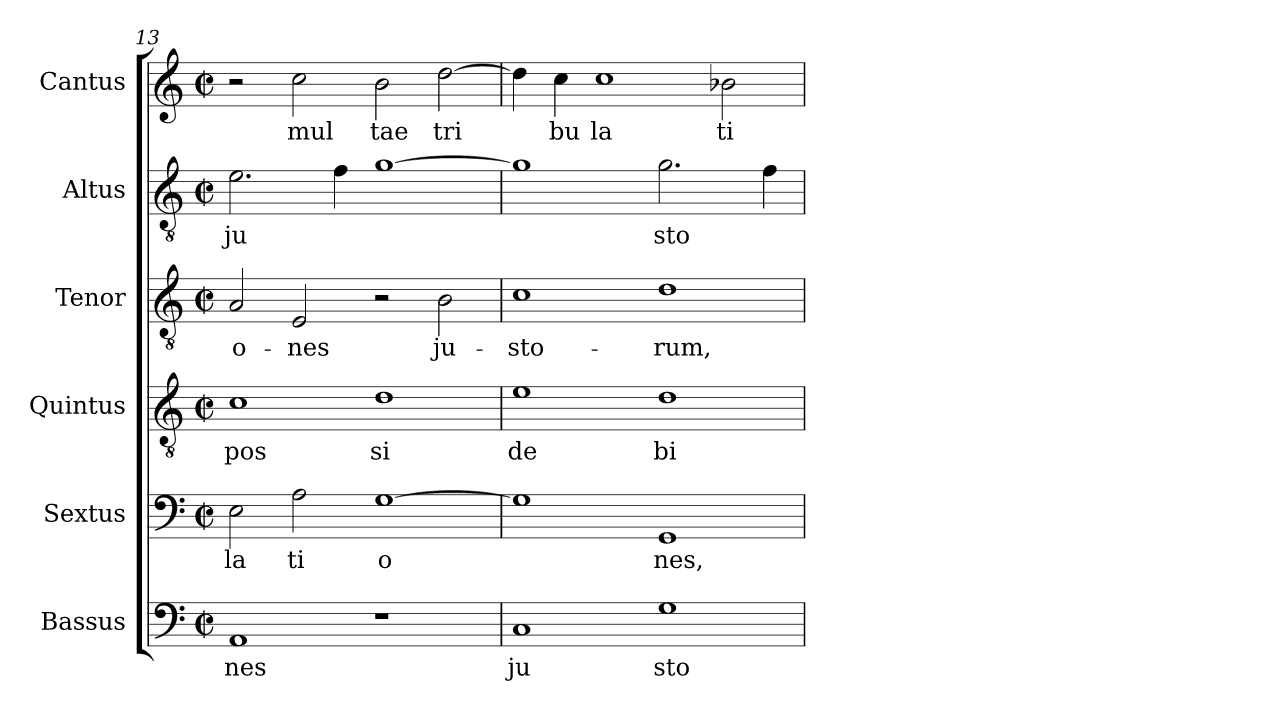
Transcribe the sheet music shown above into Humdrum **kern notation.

**kern	**text	**kern	**text	**kern	**text	**kern	**text	**kern	**text	**kern	**text
*part6	*part6	*part5	*part5	*part4	*part4	*part3	*part3	*part2	*part2	*part1	*part1
*staff6	*staff6	*staff5	*staff5	*staff4	*staff4	*staff3	*staff3	*staff2	*staff2	*staff1	*staff1
*I"Bassus	*	*I"Sextus	*	*I"Quintus	*	*I"Tenor	*	*I"Altus	*	*I"Cantus	*
!!LO:LB:g=z
*clefF4	*	*clefF4	*	*clefGv2	*	*clefGv2	*	*clefGv2	*	*clefG2	*
*M2/2	*	*M2/2	*	*M2/2	*	*M2/2	*	*M2/2	*	*M2/2	*
*met(c|)	*	*met(c|)	*	*met(c|)	*	*met(c|)	*	*met(c|)	*	*met(c|)	*
=13	=13	=13	=13	=13	=13	=13	=13	=13	=13	=13	=13
!	!LO:LY:b:cj	!	!LO:LY:b:cj	!	!LO:LY:b:cj	!	!LO:LY:b:cj	!	!LO:LY:b:cj	!	!
1AA	nes	2E\	-la	1c	pos	2A/	o-	2.e\	ju	2r	.
!	!	!	!LO:LY:b:cj	!	!	!	!LO:LY:b:cj	!	!	!	!LO:LY:b:cj
.	.	2A\	ti	.	.	2E/	-nes	.	.	2cc\	mul
.	.	.	.	.	.	.	.	4f\	.	.	.
!	!	!	!LO:LY:b:rj	!	!LO:LY:b:cj	!	!	!	!	!	!LO:LY:b:cj
1r	.	[>1G	o	1d	si	2r	.	[>1g	.	2b\	tae
!	!	!	!	!	!	!	!LO:LY:b:cj	!	!	!	!LO:LY:b:cj
.	.	.	.	.	.	2B\	ju-	.	.	[>2dd\	tri
=14	=14	=14	=14	=14	=14	=14	=14	=14	=14	=14	=14
!	!LO:LY:b:cj	!	!	!	!LO:LY:b:cj	!	!LO:LY:b:cj	!	!	!	!
1C	ju	1G]	.	1e	de	1c	-sto-	1g]	.	4dd\]	.
!	!	!	!	!	!	!	!	!	!	!	!LO:LY:b:cj
.	.	.	.	.	.	.	.	.	.	4cc\	bu
!	!	!	!	!	!	!	!	!	!	!	!LO:LY:b:cj
.	.	.	.	.	.	.	.	.	.	1cc	la
!	!LO:LY:b:cj	!	!LO:LY:b:cj	!	!LO:LY:b:cj	!	!LO:LY:b:cj	!	!LO:LY:b	!	!
1G	sto	1GG	nes,	1d	bi	1d	-rum,	2.g\	sto	.	.
!	!	!	!	!	!	!	!	!	!	!	!LO:LY:b:cj
.	.	.	.	.	.	.	.	.	.	2b-X\	ti
.	.	.	.	.	.	.	.	4f\	.	.	.
=	=	=	=	=	=	=	=	=	=	=	=
*-	*-	*-	*-	*-	*-	*-	*-	*-	*-	*-	*-
